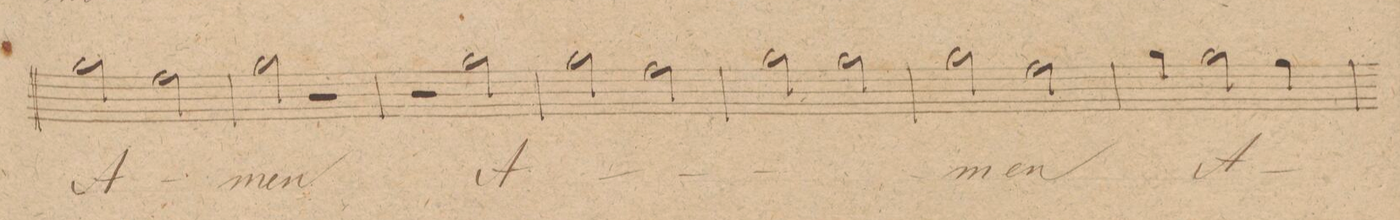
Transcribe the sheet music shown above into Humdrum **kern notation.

**kern	**text	**dynam
*I"Alto.	*	*
*clefC3	*	*
*k[g#c#f#]	*	*
*met(c|)	*	*
*M2/2	*	*
2a\	A-	.
2g#\	.	.
=231	=231	=231
2a\	-men	.
2r	.	.
=232	=232	=232
2r	.	.
2a\	A-	.
=233	=233	=233
2a\	.	.
2g#\	.	.
=234	=234	=234
2a\	.	.
2a\	.	.
=235	=235	=235
2a\	-men	.
2g#\	.	.
=236	=236	=236
4a\	.	.
2a\	A-	.
4g#\	.	.
=237	=237	=237
*-	*-	*-
